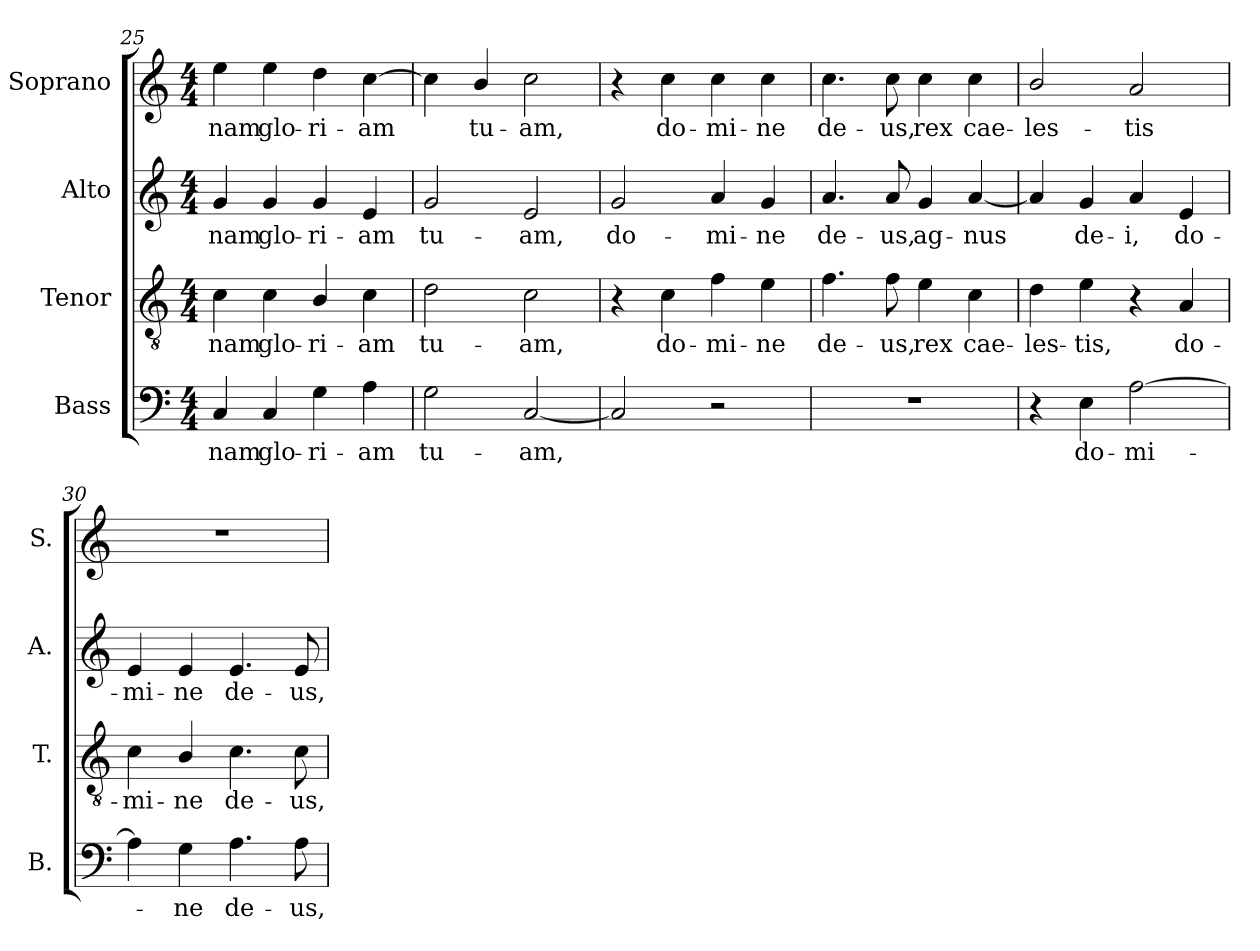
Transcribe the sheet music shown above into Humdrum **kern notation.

**kern	**text	**kern	**text	**kern	**text	**kern	**text
*part4	*part4	*part3	*part3	*part2	*part2	*part1	*part1
*staff4	*staff4	*staff3	*staff3	*staff2	*staff2	*staff1	*staff1
*I"Bass	*	*I"Tenor	*	*I"Alto	*	*I"Soprano	*
*I'B.	*	*I'T.	*	*I'A.	*	*I'S.	*
*clefF4	*	*clefGv2	*	*clefG2	*	*clefG2	*
*	*	*ITrd7c12	*	*	*	*	*
*k[]	*	*k[]	*	*k[]	*	*k[]	*
*C:	*	*C:	*	*C:	*	*C:	*
*M4/4	*	*M4/4	*	*M4/4	*	*M4/4	*
=25	=25	=25	=25	=25	=25	=25	=25
!	!LO:LY:b:color=#000000	!	!	!	!	!	!
!	!	!	!LO:LY:b:color=#000000	!	!	!	!
!	!	!	!	!	!LO:LY:b:color=#000000	!	!
!	!	!	!	!	!	!	!LO:LY:b:color=#000000
4Ci/	-nam	4Ci\	-nam	4gi/	-nam	4eei\	-nam
!	!LO:LY:b:color=#000000	!	!	!	!	!	!
!	!	!	!LO:LY:b:color=#000000	!	!	!	!
!	!	!	!	!	!LO:LY:b:color=#000000	!	!
!	!	!	!	!	!	!	!LO:LY:b:color=#000000
4Ci/	glo-	4Ci\	glo-	4gi/	glo-	4eei\	glo-
!	!LO:LY:b:color=#000000	!	!	!	!	!	!
!	!	!	!LO:LY:b:color=#000000	!	!	!	!
!	!	!	!	!	!LO:LY:b:color=#000000	!	!
!	!	!	!	!	!	!	!LO:LY:b:color=#000000
4Gi\	-ri-	4BBi/	-ri-	4gi/	-ri-	4ddi\	-ri-
!	!LO:LY:b:color=#000000	!	!	!	!	!	!
!	!	!	!LO:LY:b:color=#000000	!	!	!	!
!	!	!	!	!	!LO:LY:b:color=#000000	!	!
!	!	!	!	!	!	!	!LO:LY:b:color=#000000
4Ai\	-am	4Ci\	-am	4ei/	-am	[4cci\	-am
=26	=26	=26	=26	=26	=26	=26	=26
!	!LO:LY:b:color=#000000	!	!	!	!	!	!
!	!	!	!LO:LY:b:color=#000000	!	!	!	!
!	!	!	!	!	!LO:LY:b:color=#000000	!	!
2Gi\	tu-	2Di\	tu-	2gi/	tu-	4cci\]	.
!	!	!	!	!	!	!	!LO:LY:b:color=#000000
.	.	.	.	.	.	4bi/	tu-
!	!LO:LY:b:color=#000000	!	!	!	!	!	!
!	!	!	!LO:LY:b:color=#000000	!	!	!	!
!	!	!	!	!	!LO:LY:b:color=#000000	!	!
!	!	!	!	!	!	!	!LO:LY:b:color=#000000
[2Ci/	-am,	2Ci\	-am,	2ei/	-am,	2cci\	-am,
=27	=27	=27	=27	=27	=27	=27	=27
!	!	!	!	!	!LO:LY:b:color=#000000	!	!
2Ci/]	.	4r	.	2gi/	do-	4r	.
!	!	!	!LO:LY:b:color=#000000	!	!	!	!
!	!	!	!	!	!	!	!LO:LY:b:color=#000000
.	.	4Ci\	do-	.	.	4cci\	do-
!	!	!	!LO:LY:b:color=#000000	!	!	!	!
!	!	!	!	!	!LO:LY:b:color=#000000	!	!
!	!	!	!	!	!	!	!LO:LY:b:color=#000000
2r	.	4Fi\	-mi-	4ai/	-mi-	4cci\	-mi-
!	!	!	!LO:LY:b:color=#000000	!	!	!	!
!	!	!	!	!	!LO:LY:b:color=#000000	!	!
!	!	!	!	!	!	!	!LO:LY:b:color=#000000
.	.	4Ei\	-ne	4gi/	-ne	4cci\	-ne
!!LO:LB:g=z
=28	=28	=28	=28	=28	=28	=28	=28
!	!	!	!LO:LY:b:color=#000000	!	!	!	!
!	!	!	!	!	!LO:LY:b:color=#000000	!	!
!	!	!	!	!	!	!	!LO:LY:b:color=#000000
1r	.	4.Fi\	de-	4.ai/	de-	4.cci\	de-
!	!	!	!LO:LY:b:color=#000000	!	!	!	!
!	!	!	!	!	!LO:LY:b:color=#000000	!	!
!	!	!	!	!	!	!	!LO:LY:b:color=#000000
.	.	8Fi\	-us,	8ai/	-us,	8cci\	-us,
!	!	!	!LO:LY:b:color=#000000	!	!	!	!
!	!	!	!	!	!LO:LY:b:color=#000000	!	!
!	!	!	!	!	!	!	!LO:LY:b:color=#000000
.	.	4Ei\	rex	4gi/	ag-	4cci\	rex
!	!	!	!LO:LY:b:color=#000000	!	!	!	!
!	!	!	!	!	!LO:LY:b:color=#000000	!	!
!	!	!	!	!	!	!	!LO:LY:b:color=#000000
.	.	4Ci\	cae-	[4ai/	-nus	4cci\	cae-
=29	=29	=29	=29	=29	=29	=29	=29
!	!	!	!LO:LY:b:color=#000000	!	!	!	!
!	!	!	!	!	!	!	!LO:LY:b:color=#000000
4r	.	4Di\	-les-	4ai/]	.	2bi/	-les-
!	!LO:LY:b:color=#000000	!	!	!	!	!	!
!	!	!	!LO:LY:b:color=#000000	!	!	!	!
!	!	!	!	!	!LO:LY:b:color=#000000	!	!
4Ei\	do-	4Ei\	-tis,	4gi/	de-	.	.
!	!LO:LY:b:color=#000000	!	!	!	!	!	!
!	!	!	!	!	!LO:LY:b:color=#000000	!	!
!	!	!	!	!	!	!	!LO:LY:b:color=#000000
[2Ai\	-mi-	4r	.	4ai/	-i,	2ai/	-tis
!	!	!	!LO:LY:b:color=#000000	!	!	!	!
!	!	!	!	!	!LO:LY:b:color=#000000	!	!
.	.	4AAi/	do-	4ei/	do-	.	.
=30	=30	=30	=30	=30	=30	=30	=30
!	!	!	!LO:LY:b:color=#000000	!	!	!	!
!	!	!	!	!	!LO:LY:b:color=#000000	!	!
4Ai\]	.	4Ci\	-mi-	4ei/	-mi-	1r	.
!	!LO:LY:b:color=#000000	!	!	!	!	!	!
!	!	!	!LO:LY:b:color=#000000	!	!	!	!
!	!	!	!	!	!LO:LY:b:color=#000000	!	!
4Gi\	-ne	4BBi/	-ne	4ei/	-ne	.	.
!	!LO:LY:b:color=#000000	!	!	!	!	!	!
!	!	!	!LO:LY:b:color=#000000	!	!	!	!
!	!	!	!	!	!LO:LY:b:color=#000000	!	!
4.Ai\	de-	4.Ci\	de-	4.ei/	de-	.	.
!	!LO:LY:b:color=#000000	!	!	!	!	!	!
!	!	!	!LO:LY:b:color=#000000	!	!	!	!
!	!	!	!	!	!LO:LY:b:color=#000000	!	!
8Ai\	-us,	8Ci\	-us,	8ei/	-us,	.	.
=	=	=	=	=	=	=	=
*-	*-	*-	*-	*-	*-	*-	*-
